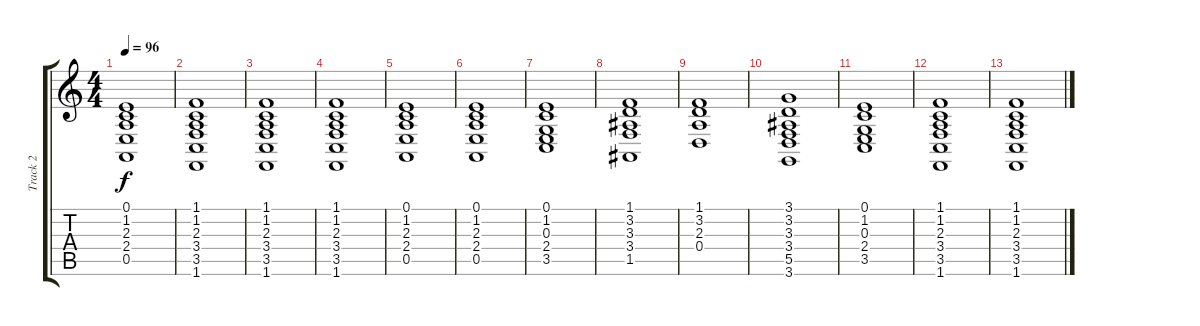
\track ("Track 2" "Track 2") {instrument acousticgrandpiano}
\staff {score tabs}
\tuning (E4 B3 G3 D3 A2 E2) {hide}
\ts (4 4)
\tempo 96
\clef g2
\ks c
(0.1 1.2 2.3 2.4 0.5).1{dy f instrument acousticgrandpiano} |
(1.1 1.2 2.3 3.4 3.5 1.6).1 |
(1.1 1.2 2.3 3.4 3.5 1.6).1 |
(1.1 1.2 2.3 3.4 3.5 1.6).1 |
(0.1 1.2 2.3 2.4 0.5).1 |
(0.1 1.2 2.3 2.4 0.5).1 |
(0.1 1.2 0.3 2.4 3.5).1 |
(1.1 3.2 3.3 3.4 1.5).1 |
(1.1 3.2 2.3 0.4).1 |
(3.1 3.2 3.3 3.4 5.5 3.6).1 |
(0.1 1.2 0.3 2.4 3.5).1 |
(1.1 1.2 2.3 3.4 3.5 1.6).1 |
(1.1 1.2 2.3 3.4 3.5 1.6).1
